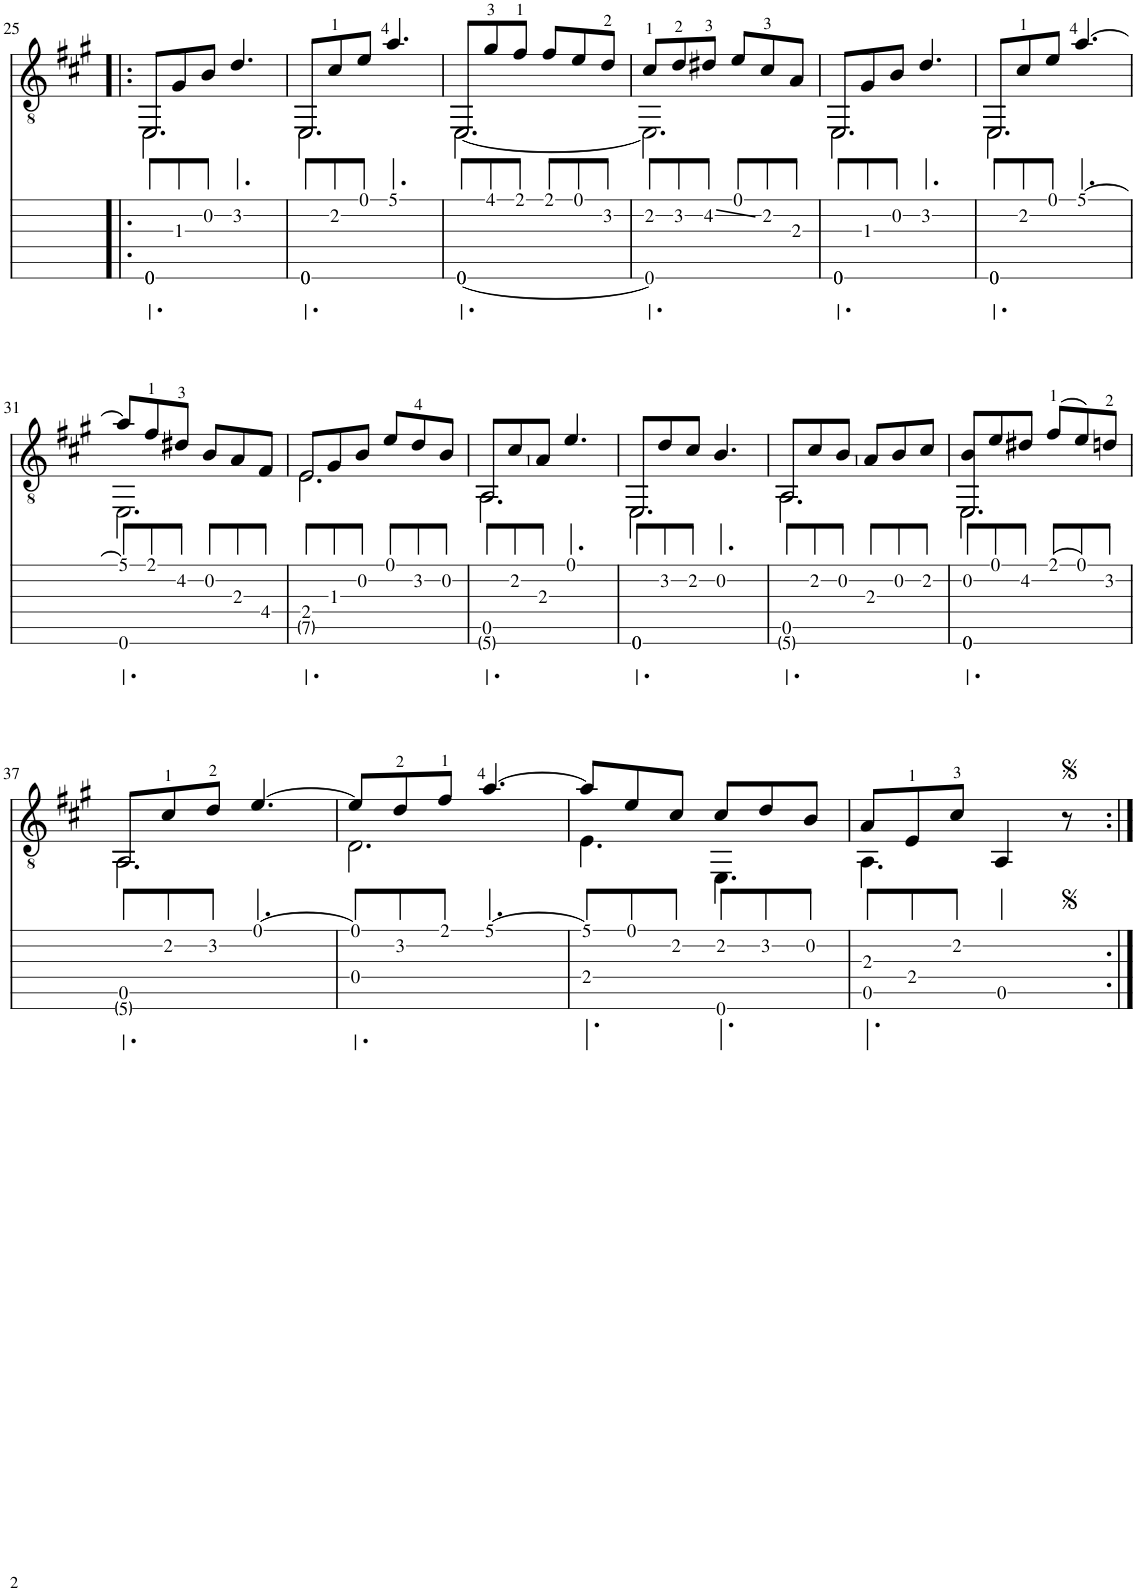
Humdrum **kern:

**kern	**kern
*part2	*part1
*staff2	*staff1
*I"Chitarra classica (Intavolatura)	*I"Chitarra classica
!!LO:PB:g=z
*	*clefGv2
*k[f#c#g#]	*k[f#c#g#]
*M6/8	*M6/8
=25!|:	=25!|:
!LO:N:head=open	!LO:N:head=open
*^	*^
8EE/L	2.EE\	8EE/L	2.EE\
8G#X/	.	8G#/	.
8B/J	.	8B/J	.
4.d/	.	4.d/	.
=26	=26	=26	=26
!LO:N:head=open	!	!LO:N:head=open	!
8EE/L	2.EE\	8EE/L	2.EE\
8c#X/	.	8c#/	.
8e/J	.	8e/J	.
4.a/	.	4.a/	.
=27	=27	=27	=27
!LO:N:head=open	!	!LO:N:head=open	!
8EE/L	[2.EE\	8EE/L	[2.EE\
8g#X/	.	8g#/	.
8f#X/J	.	8f#/J	.
8f#/L	.	8f#/L	.
8e/	.	8e/	.
8d/J	.	8d/J	.
=28	=28	=28	=28
8c#X/L	2.EE\]	8c#/L	2.EE\]
8d/	.	8d/	.
8d#X/J	.	8d#X/J	.
8e/L	.	8e/L	.
8c#/	.	8c#/	.
8A/J	.	8A/J	.
=29	=29	=29	=29
!LO:N:head=open	!	!LO:N:head=open	!
8EE/L	2.EE\	8EE/L	2.EE\
8G#X/	.	8G#/	.
8B/J	.	8B/J	.
4.d/	.	4.d/	.
=30	=30	=30	=30
!LO:N:head=open	!	!LO:N:head=open	!
8EE/L	2.EE\	8EE/L	2.EE\
8c#X/	.	8c#/	.
8e/J	.	8e/J	.
[4.a/	.	[4.a/	.
!!LO:LB:g=z	!!
=31	=31	=31	=31
8a/L]	2.EE\	8a/L]	2.EE\
8f#X/	.	8f#/	.
8d#X/J	.	8d#X/J	.
8B/L	.	8B/L	.
8A/	.	8A/	.
8F#X/J	.	8F#/J	.
=32	=32	=32	=32
!LO:N:head=open	!	!LO:N:head=open	!
8E/L	2.E\	8E/L	2.E\
8G#X/	.	8G#/	.
8B/J	.	8B/J	.
8e/L	.	8e/L	.
8d/	.	8d/	.
8B/J	.	8B/J	.
=33	=33	=33	=33
!LO:N:head=open	!	!LO:N:head=open	!
8AA/L	2.AA\	8AA/L	2.AA\
8c#/	.	8c#/	.
8A/J	.	8A/J	.
4.e/	.	4.e/	.
=34	=34	=34	=34
!LO:N:head=open	!	!LO:N:head=open	!
8EE/L	2.EE\	8EE/L	2.EE\
8d/	.	8d/	.
8c#X/J	.	8c#/J	.
4.B/	.	4.B/	.
=35	=35	=35	=35
!LO:N:head=open	!	!LO:N:head=open	!
8AA/L	2.AA\	8AA/L	2.AA\
8c#X/	.	8c#/	.
8B/J	.	8B/J	.
8A/L	.	8A/L	.
8B/	.	8B/	.
8c#/J	.	8c#/J	.
=36	=36	=36	=36
!LO:N:n=1:head=open	!	!LO:N:n=1:head=open	!
8EE/ 8B/L	2.EE\	8EE/ 8B/L	2.EE\
8e/	.	8e/	.
8e-X/J	.	8d#X/J	.
(8f#X/L	.	(8f#/L	.
8en/)	.	8e/)	.
8d/J	.	8dn/J	.
!!LO:LB:g=z	!!
=37	=37	=37	=37
!LO:N:head=open	!	!LO:N:head=open	!
8AA/L	2.AA\	8AA/L	2.AA\
8c#X/	.	8c#/	.
8d/J	.	8d/J	.
[4.e/	.	[4.e/	.
=38	=38	=38	=38
8e/L]	2.D\	8e/L]	2.D\
8d/	.	8d/	.
8f#X/J	.	8f#/J	.
[4.a/	.	[4.a/	.
=39	=39	=39	=39
8a/L]	4.E\	8a/L]	4.E\
8e/	.	8e/	.
8c#X/J	.	8c#/J	.
8c#/L	4.EE\	8c#/L	4.EE\
8d/	.	8d/	.
8B/J	.	8B/J	.
=40	=40	=40	=40
8A/L	4.AA\	8A/L	4.AA\
8E/	.	8E/	.
8c#X/J	.	8c#/J	.
4AA/	4.ryy	4AA/	4.ryy
8r	.	8r	.
*v	*v	*	*
*	*v	*v
=:|!	=:|!
*-	*-
